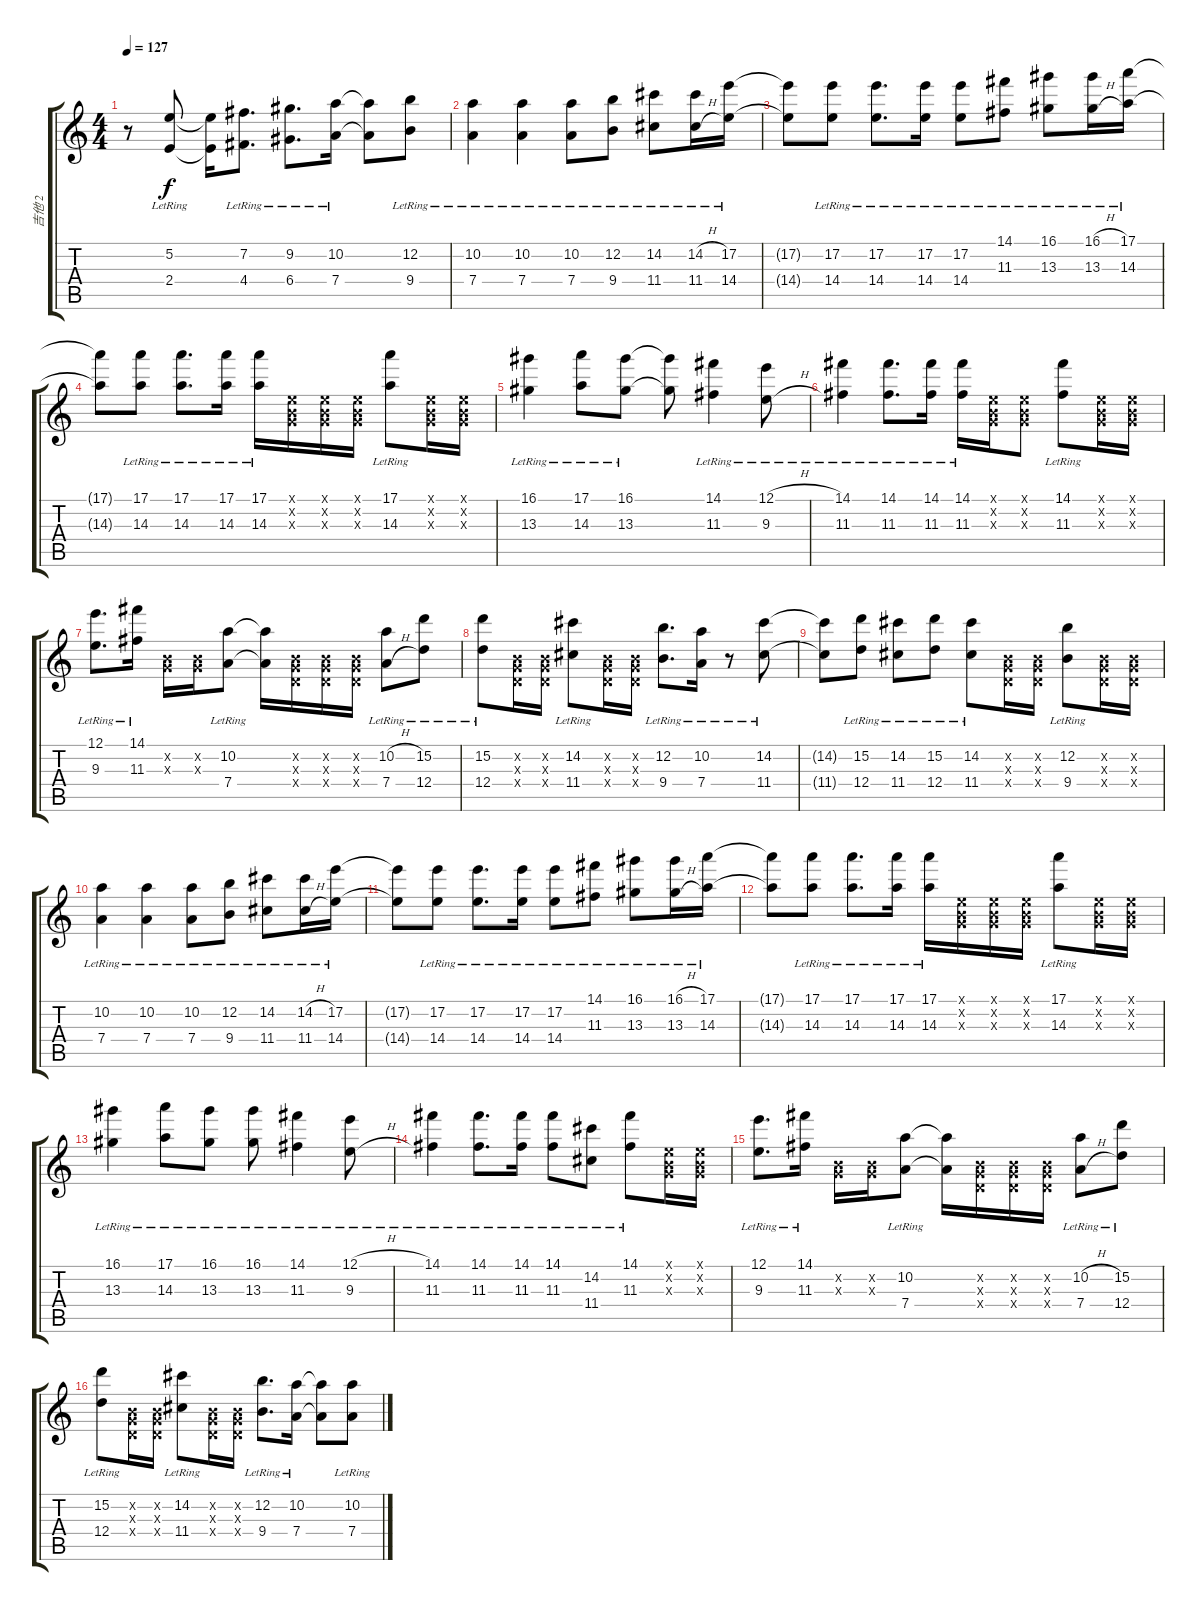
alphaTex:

\track ("吉他 2" "吉他 2") {instrument acousticguitarsteel}
\staff {score tabs}
\tuning (E4 B3 G3 D3 A2 E2) {hide}
\ts (4 4)
\tempo 127
\clef g2
\ks c
r.8{dy f} (5.2{lr} 2.4{lr}).8 (5.2{t} 2.4{t}).16 (7.2{lr} 4.4{lr}).8{d} (9.2{lr} 6.4{lr}).8{d} (10.2{lr} 7.4{lr}).16 (10.2{t} 7.4{t}).8 (12.2{lr} 9.4{lr}).8 |
(10.2{lr} 7.4{lr}).4 (10.2{lr} 7.4{lr}).4 (10.2{lr} 7.4{lr}).8 (12.2{lr} 9.4{lr}).8 (14.2{lr} 11.4{lr}).8 (14.2{h lr} 11.4{h lr}).16 (17.2{lr} 14.4{lr}).16 |
(17.2{t} 14.4{t}).8 (17.2{lr} 14.4{lr}).8 (17.2{lr} 14.4{lr}).8{d} (17.2{lr} 14.4{lr}).16 (17.2{lr} 14.4{lr}).8 (14.1{lr} 11.3{lr}).8 (16.1{lr} 13.3{lr}).8 (16.1{h lr} 13.3{h lr}).16 (17.1{lr} 14.3{lr}).16 |
(17.1{t} 14.3{t}).8 (17.1{lr} 14.3{lr}).8 (17.1{lr} 14.3{lr}).8{d} (17.1{lr} 14.3{lr}).16 (17.1{lr} 14.3{lr}).16 (0.1{x} 0.2{x} 0.3{x}).16 (0.1{x} 0.2{x} 0.3{x}).16 (0.1{x} 0.2{x} 0.3{x}).16 (17.1{lr} 14.3{lr}).8 (0.1{x} 0.2{x} 0.3{x}).16 (0.1{x} 0.2{x} 0.3{x}).16 |
(16.1{lr} 13.3{lr}).4 (17.1{lr} 14.3{lr}).8 (16.1{lr} 13.3{lr}).8 (16.1{t} 13.3{t}).8 (14.1{lr} 11.3{lr}).4 (12.1{h lr} 9.3{h lr}).8 |
(14.1{lr} 11.3{lr}).4 (14.1{lr} 11.3{lr}).8{d} (14.1{lr} 11.3{lr}).16 (14.1{lr} 11.3{lr}).16 (0.1{x} 0.2{x} 0.3{x}).16 (0.1{x} 0.2{x} 0.3{x}).8 (14.1{lr} 11.3{lr}).8 (0.1{x} 0.2{x} 0.3{x}).16 (0.1{x} 0.2{x} 0.3{x}).16 |
(12.1{lr} 9.3{lr}).8{d} (14.1{lr} 11.3{lr}).16 (0.2{x} 0.3{x}).16 (0.2{x} 0.3{x}).16 (10.2{lr} 7.4{lr}).8 (10.2{t} 7.4{t}).16 (0.2{x} 0.3{x} 0.4{x}).16 (0.2{x} 0.3{x} 0.4{x}).16 (0.2{x} 0.3{x} 0.4{x}).16 (10.2{h lr} 7.4{h lr}).8 (15.2{lr} 12.4{lr}).8 |
(15.2{lr} 12.4{lr}).8 (0.2{x} 0.3{x} 0.4{x}).16 (0.2{x} 0.3{x} 0.4{x}).16 (14.2{lr} 11.4{lr}).8 (0.2{x} 0.3{x} 0.4{x}).16 (0.2{x} 0.3{x} 0.4{x}).16 (12.2{lr} 9.4{lr}).8{d} (10.2{lr} 7.4{lr}).16 r.8 (14.2{lr} 11.4{lr}).8 |
(14.2{t} 11.4{t}).8 (15.2{lr} 12.4{lr}).8 (14.2{lr} 11.4{lr}).8 (15.2{lr} 12.4{lr}).8 (14.2{lr} 11.4{lr}).8 (0.2{x} 0.3{x} 0.4{x}).16 (0.2{x} 0.3{x} 0.4{x}).16 (12.2{lr} 9.4{lr}).8 (0.2{x} 0.3{x} 0.4{x}).16 (0.2{x} 0.3{x} 0.4{x}).16 |
(10.2{lr} 7.4{lr}).4 (10.2{lr} 7.4{lr}).4 (10.2{lr} 7.4{lr}).8 (12.2{lr} 9.4{lr}).8 (14.2{lr} 11.4{lr}).8 (14.2{h lr} 11.4{h lr}).16 (17.2{lr} 14.4{lr}).16 |
(17.2{t} 14.4{t}).8 (17.2{lr} 14.4{lr}).8 (17.2{lr} 14.4{lr}).8{d} (17.2{lr} 14.4{lr}).16 (17.2{lr} 14.4{lr}).8 (14.1{lr} 11.3{lr}).8 (16.1{lr} 13.3{lr}).8 (16.1{h lr} 13.3{h lr}).16 (17.1{lr} 14.3{lr}).16 |
(17.1{t} 14.3{t}).8 (17.1{lr} 14.3{lr}).8 (17.1{lr} 14.3{lr}).8{d} (17.1{lr} 14.3{lr}).16 (17.1{lr} 14.3{lr}).16 (0.1{x} 0.2{x} 0.3{x}).16 (0.1{x} 0.2{x} 0.3{x}).16 (0.1{x} 0.2{x} 0.3{x}).16 (17.1{lr} 14.3{lr}).8 (0.1{x} 0.2{x} 0.3{x}).16 (0.1{x} 0.2{x} 0.3{x}).16 |
(16.1{lr} 13.3{lr}).4 (17.1{lr} 14.3{lr}).8 (16.1{lr} 13.3{lr}).8 (16.1{lr} 13.3{lr}).8 (14.1{lr} 11.3{lr}).4 (12.1{h lr} 9.3{h lr}).8 |
(14.1{lr} 11.3{lr}).4 (14.1{lr} 11.3{lr}).8{d} (14.1{lr} 11.3{lr}).16 (14.1{lr} 11.3{lr}).8 (14.2{lr} 11.4{lr}).8 (14.1{lr} 11.3{lr}).8 (0.1{x} 0.2{x} 0.3{x}).16 (0.1{x} 0.2{x} 0.3{x}).16 |
(12.1{lr} 9.3{lr}).8{d} (14.1{lr} 11.3{lr}).16 (0.2{x} 0.3{x}).16 (0.2{x} 0.3{x}).16 (10.2{lr} 7.4{lr}).8 (10.2{t} 7.4{t}).16 (0.2{x} 0.3{x} 0.4{x}).16 (0.2{x} 0.3{x} 0.4{x}).16 (0.2{x} 0.3{x} 0.4{x}).16 (10.2{h lr} 7.4{h lr}).8 (15.2{lr} 12.4{lr}).8 |
(15.2{lr} 12.4{lr}).8 (0.2{x} 0.3{x} 0.4{x}).16 (0.2{x} 0.3{x} 0.4{x}).16 (14.2{lr} 11.4{lr}).8 (0.2{x} 0.3{x} 0.4{x}).16 (0.2{x} 0.3{x} 0.4{x}).16 (12.2{lr} 9.4{lr}).8{d} (10.2{lr} 7.4{lr}).16 (10.2{t} 7.4{t}).8 (10.2{lr} 7.4{lr}).8
